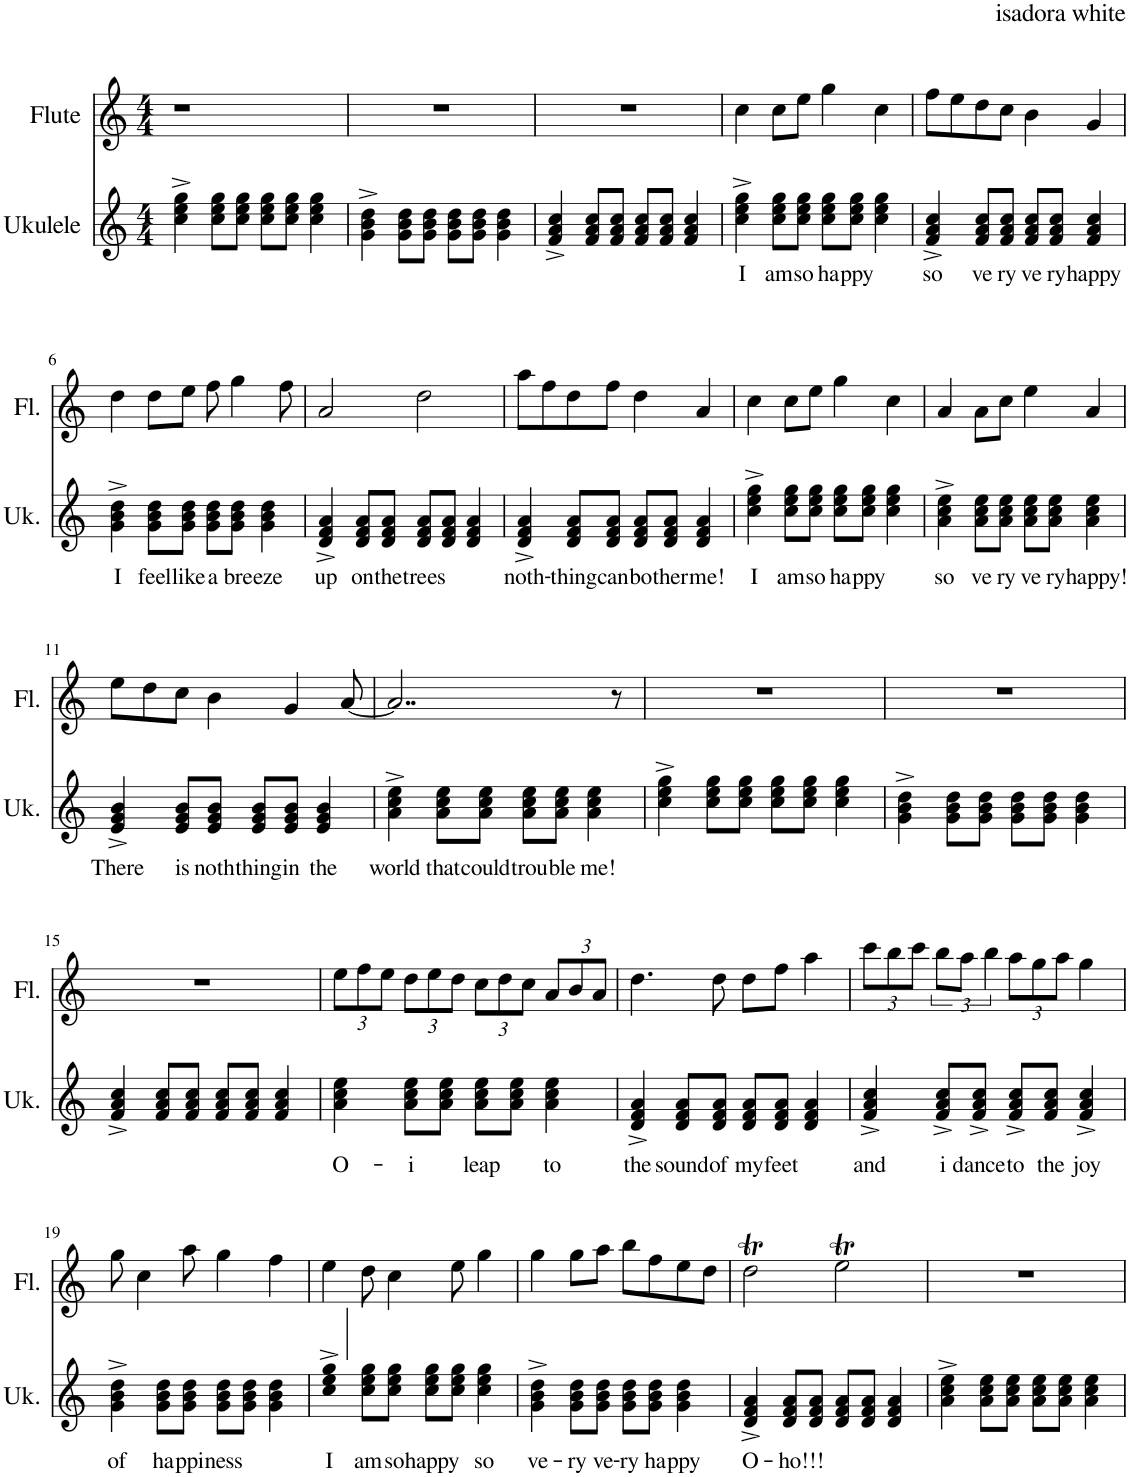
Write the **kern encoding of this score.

**kern	**text	**kern
*part2	*part2	*part1
*staff2	*staff2	*staff1
*I"Ukulele	*	*I"Flute
*I'Uk.	*	*I'Fl.
*clefG2	*	*clefG2
*k[]	*	*k[]
*M4/4	*	*M4/4
=1	=1	=1
4cc\^ 4ee\^ 4gg\^	.	1r
8cc\ 8ee\ 8gg\L	.	.
8cc\ 8ee\ 8gg\J	.	.
8cc\ 8ee\ 8gg\L	.	.
8cc\ 8ee\ 8gg\J	.	.
4cc\ 4ee\ 4gg\	.	.
=2	=2	=2
4g\^ 4b\^ 4dd\^	.	1r
8g\ 8b\ 8dd\L	.	.
8g\ 8b\ 8dd\J	.	.
8g\ 8b\ 8dd\L	.	.
8g\ 8b\ 8dd\J	.	.
4g\ 4b\ 4dd\	.	.
=3	=3	=3
4f/^ 4a/^ 4cc/^	.	1r
8f/ 8a/ 8cc/L	.	.
8f/ 8a/ 8cc/J	.	.
8f/ 8a/ 8cc/L	.	.
8f/ 8a/ 8cc/J	.	.
4f/ 4a/ 4cc/	.	.
=4	=4	=4
!	!LO:LY:b	!
4cc\^ 4ee\^ 4gg\^	I	4cc\
!	!LO:LY:b	!
8cc\ 8ee\ 8gg\L	am	8cc\L
!	!LO:LY:b	!
8cc\ 8ee\ 8gg\J	so	8ee\J
!	!LO:LY:b	!
8cc\ 8ee\ 8gg\L	ha-	4gg\
!	!LO:LY:b	!
8cc\ 8ee\ 8gg\J	-ppy	.
4cc\ 4ee\ 4gg\	.	4cc\
=5	=5	=5
!	!LO:LY:b	!
4f/^ 4a/^ 4cc/^	so	8ff\L
.	.	8ee\
!	!LO:LY:b	!
8f/ 8a/ 8cc/L	ve-	8dd\
!	!LO:LY:b	!
8f/ 8a/ 8cc/J	-ry	8cc\J
!	!LO:LY:b	!
8f/ 8a/ 8cc/L	ve-	4b\
!	!LO:LY:b	!
8f/ 8a/ 8cc/J	-ry	.
!	!LO:LY:b	!
4f/ 4a/ 4cc/	happy	4g/
!!LO:LB:g=z
=6	=6	=6
!	!LO:LY:b	!
4g\^ 4b\^ 4dd\^	I	4dd\
!	!LO:LY:b	!
8g\ 8b\ 8dd\L	feel	8dd\L
!	!LO:LY:b	!
8g\ 8b\ 8dd\J	like	8ee\J
!	!LO:LY:b	!
8g\ 8b\ 8dd\L	a	8ff\
!	!LO:LY:b	!
8g\ 8b\ 8dd\J	bre-	4gg\
!	!LO:LY:b	!
4g\ 4b\ 4dd\	-eze	.
.	.	8ff\
=7	=7	=7
!	!LO:LY:b	!
4d/^ 4f/^ 4a/^	up	2a/
!	!LO:LY:b	!
8d/ 8f/ 8a/L	on	.
!	!LO:LY:b	!
8d/ 8f/ 8a/J	the	.
!	!LO:LY:b	!
8d/ 8f/ 8a/L	trees	2dd\
8d/ 8f/ 8a/J	.	.
4d/ 4f/ 4a/	.	.
=8	=8	=8
!	!LO:LY:b	!
4d/^ 4f/^ 4a/^	noth-	8aa\L
.	.	8ff\
!	!LO:LY:b	!
8d/ 8f/ 8a/L	-thing	8dd\
!	!LO:LY:b	!
8d/ 8f/ 8a/J	can	8ff\J
!	!LO:LY:b	!
8d/ 8f/ 8a/L	bo-	4dd\
!	!LO:LY:b	!
8d/ 8f/ 8a/J	-ther	.
!	!LO:LY:b	!
4d/ 4f/ 4a/	me!	4a/
=9	=9	=9
!	!LO:LY:b	!
4cc\^ 4ee\^ 4gg\^	I	4cc\
!	!LO:LY:b	!
8cc\ 8ee\ 8gg\L	am	8cc\L
!	!LO:LY:b	!
8cc\ 8ee\ 8gg\J	so	8ee\J
!	!LO:LY:b	!
8cc\ 8ee\ 8gg\L	ha-	4gg\
!	!LO:LY:b	!
8cc\ 8ee\ 8gg\J	-ppy	.
4cc\ 4ee\ 4gg\	.	4cc\
=10	=10	=10
!	!LO:LY:b	!
4a\^ 4cc\^ 4ee\^	so	4a/
!	!LO:LY:b	!
8a\ 8cc\ 8ee\L	ve-	8a\L
!	!LO:LY:b	!
8a\ 8cc\ 8ee\J	-ry	8cc\J
!	!LO:LY:b	!
8a\ 8cc\ 8ee\L	ve-	4ee\
!	!LO:LY:b	!
8a\ 8cc\ 8ee\J	-ry	.
!	!LO:LY:b	!
4a\ 4cc\ 4ee\	happy!	4a/
!!LO:LB:g=z
=11	=11	=11
!	!LO:LY:b	!
4e/^ 4g/^ 4b/^	There	8ee\L
.	.	8dd\
!	!LO:LY:b	!
8e/ 8g/ 8b/L	is	8cc\J
!	!LO:LY:b	!
8e/ 8g/ 8b/J	noth-	4b\
!	!LO:LY:b	!
8e/ 8g/ 8b/L	-thing	.
!	!LO:LY:b	!
8e/ 8g/ 8b/J	in	4g/
!	!LO:LY:b	!
4e/ 4g/ 4b/	the	.
.	.	[8a/
=12	=12	=12
!	!LO:LY:b	!
4a\^ 4cc\^ 4ee\^	world	2..a/]
!	!LO:LY:b	!
8a\ 8cc\ 8ee\L	that	.
!	!LO:LY:b	!
8a\ 8cc\ 8ee\J	could	.
!	!LO:LY:b	!
8a\ 8cc\ 8ee\L	trou-	.
!	!LO:LY:b	!
8a\ 8cc\ 8ee\J	-ble	.
!	!LO:LY:b	!
4a\ 4cc\ 4ee\	me!	.
.	.	8r
=13	=13	=13
4cc\^ 4ee\^ 4gg\^	.	1r
8cc\ 8ee\ 8gg\L	.	.
8cc\ 8ee\ 8gg\J	.	.
8cc\ 8ee\ 8gg\L	.	.
8cc\ 8ee\ 8gg\J	.	.
4cc\ 4ee\ 4gg\	.	.
=14	=14	=14
4g\^ 4b\^ 4dd\^	.	1r
8g\ 8b\ 8dd\L	.	.
8g\ 8b\ 8dd\J	.	.
8g\ 8b\ 8dd\L	.	.
8g\ 8b\ 8dd\J	.	.
4g\ 4b\ 4dd\	.	.
!!LO:LB:g=z
=15	=15	=15
4f/^ 4a/^ 4cc/^	.	1r
8f/ 8a/ 8cc/L	.	.
8f/ 8a/ 8cc/J	.	.
8f/ 8a/ 8cc/L	.	.
8f/ 8a/ 8cc/J	.	.
4f/ 4a/ 4cc/	.	.
=16	=16	=16
!	!LO:LY:b	!
*	*	*Xbrackettup
4a\ 4cc\ 4ee\	O-	12ee\L
.	.	12ff\
.	.	12ee\J
!	!LO:LY:b	!
8a\ 8cc\ 8ee\L	-i	12dd\L
.	.	12ee\
8a\ 8cc\ 8ee\J	.	.
.	.	12dd\J
!	!LO:LY:b	!
8a\ 8cc\ 8ee\L	leap	12cc\L
.	.	12dd\
8a\ 8cc\ 8ee\J	.	.
.	.	12cc\J
!	!LO:LY:b	!
4a\ 4cc\ 4ee\	to	12a/L
.	.	12b/
.	.	12a/J
=17	=17	=17
!	!LO:LY:b	!
4d/^ 4f/^ 4a/^	the	4.dd\
!	!LO:LY:b	!
8d/ 8f/ 8a/L	sound	.
!	!LO:LY:b	!
8d/ 8f/ 8a/J	of	8dd\
!	!LO:LY:b	!
8d/ 8f/ 8a/L	my	8dd\L
!	!LO:LY:b	!
8d/ 8f/ 8a/J	feet	8ff\J
4d/ 4f/ 4a/	.	4aa\
=18	=18	=18
!	!LO:LY:b	!
4f/^ 4a/^ 4cc/^	and	12ccc\L
.	.	12bb\
.	.	12ccc\J
!	!LO:LY:b	!
*	*	*brackettup
8f/^ 8a/^ 8cc/^L	i	12bb\L
.	.	12aa\J
!	!LO:LY:b	!
8f/^ 8a/^ 8cc/^J	dance	.
.	.	[12bb\
!	!LO:LY:b	!
*	*	*Xbrackettup
8f/^ 8a/^ 8cc/^L	to	12aa\L
.	.	12bb\]
!	!LO:LY:b	!
8f/ 8a/ 8cc/J	the	.
.	.	12gg\
!	!LO:LY:b	!
4f/^ 4a/^ 4cc/^	joy	12aa\J
.	.	4gg\
12ryy	.	.
!!LO:LB:g=z
=19	=19	=19
!	!LO:LY:b	!
4g\^ 4b\^ 4dd\^	of	8gg\
.	.	4cc\
!	!LO:LY:b	!
8g\ 8b\ 8dd\L	ha-	.
!	!LO:LY:b	!
8g\ 8b\ 8dd\J	-ppi-	8aa\
!	!LO:LY:b	!
8g\ 8b\ 8dd\L	-ness	4gg\
8g\ 8b\ 8dd\J	.	.
4g\ 4b\ 4dd\	.	4ff\
=20	=20	=20
!	!LO:LY:b	!
4cc\^ 4ee\^ 4gg\^	I	4ee\
!	!LO:LY:b	!
8cc\ 8ee\ 8gg\L	am	8dd\
!	!LO:LY:b	!
8cc\ 8ee\ 8gg\J	so	4cc\
!	!LO:LY:b	!
8cc\ 8ee\ 8gg\L	happy	.
8cc\ 8ee\ 8gg\J	.	8ee\
!	!LO:LY:b	!
4cc\ 4ee\ 4gg\	so	4gg\
=21	=21	=21
!	!LO:LY:b	!
4g\^ 4b\^ 4dd\^	ve-	4gg\
!	!LO:LY:b	!
8g\ 8b\ 8dd\L	-ry	8gg\L
!	!LO:LY:b	!
8g\ 8b\ 8dd\J	ve-	8aa\J
!	!LO:LY:b	!
8g\ 8b\ 8dd\L	-ry	8bb\L
!	!LO:LY:b	!
8g\ 8b\ 8dd\J	ha-	8ff\
!	!LO:LY:b	!
4g\ 4b\ 4dd\	-ppy	8ee\
.	.	8dd\J
=22	=22	=22
!	!LO:LY:b	!
4d/^ 4f/^ 4a/^	O-	2ddT\
!	!LO:LY:b	!
8d/ 8f/ 8a/L	-ho!!!	.
8d/ 8f/ 8a/J	.	.
8d/ 8f/ 8a/L	.	2eet\
8d/ 8f/ 8a/J	.	.
4d/ 4f/ 4a/	.	.
=23	=23	=23
4a\^ 4cc\^ 4ee\^	.	1r
8a\ 8cc\ 8ee\L	.	.
8a\ 8cc\ 8ee\J	.	.
8a\ 8cc\ 8ee\L	.	.
8a\ 8cc\ 8ee\J	.	.
4a\ 4cc\ 4ee\	.	.
=	=	=
*-	*-	*-
